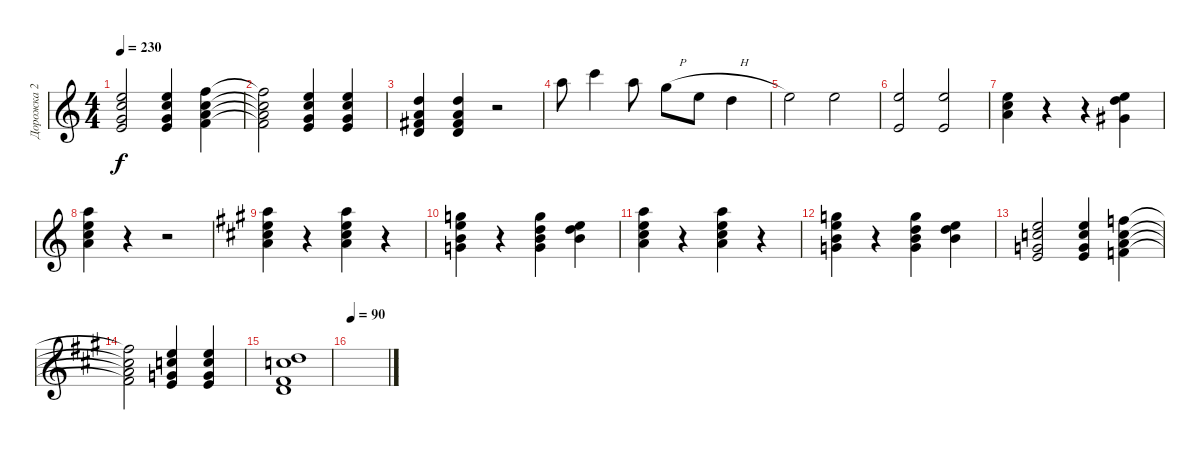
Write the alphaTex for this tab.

\track ("Дорожка 2" "Дорожка 2") {instrument overdrivenguitar}
\staff {score}
\tuning (E4 B3 G3 D3 A2 E2) {hide}
\ts (4 4)
\tempo 230
\clef g2
\ks c
(0.1 1.2 0.3 2.4).2{dy f} (0.1 1.2 0.3 2.4).4 (1.1 1.2 2.3 3.4).4 |
(1.1{t} 1.2{t} 2.3{t} 3.4{t}).2 (0.1 1.2 0.3 2.4).4 (0.1 1.2 0.3 2.4).4 |
(3.2 2.3 4.4 5.5).4 (3.2 2.3 4.4 5.5).4 r.2 |
5.1.8 8.1.4 5.1.8 3.1{h}.8 0.1{h}.8 3.2.4 |
0.1.2 0.1.2 |
(0.1 2.4).2 (0.1 2.4).2 |
(0.1 1.2 2.3).4 r.4 r.4 (0.1 3.2 1.3).4 |
(5.1 5.2 5.3 7.4).4 r.4 r.2 |
\ks a
(5.1 5.2 6.3 7.4).4 r.4 (0.1 2.2 2.3 19.4).4 r.4 |
(3.1 5.2 4.3 5.4).4 r.4 (3.1 3.2 4.3 5.4).4 (0.1 3.2 4.3).4 |
(5.1 5.2 6.3 7.4).4 r.4 (0.1 2.2 2.3 19.4).4 r.4 |
(3.1 5.2 4.3 5.4).4 r.4 (3.1 3.2 4.3 5.4).4 (0.1 3.2 4.3).4 |
(0.1 1.2 0.3 2.4).2 (0.1 1.2 0.3 2.4).4 (1.1 1.2 2.3 3.4).4 |
(1.1{t} 1.2{t} 2.3{t} 3.4{t}).2 (0.1 1.2 0.3 2.4).4 (0.1 1.2 0.3 2.4).4 |
(1.2 7.3 4.4 5.5).1 |
\tempo 90
